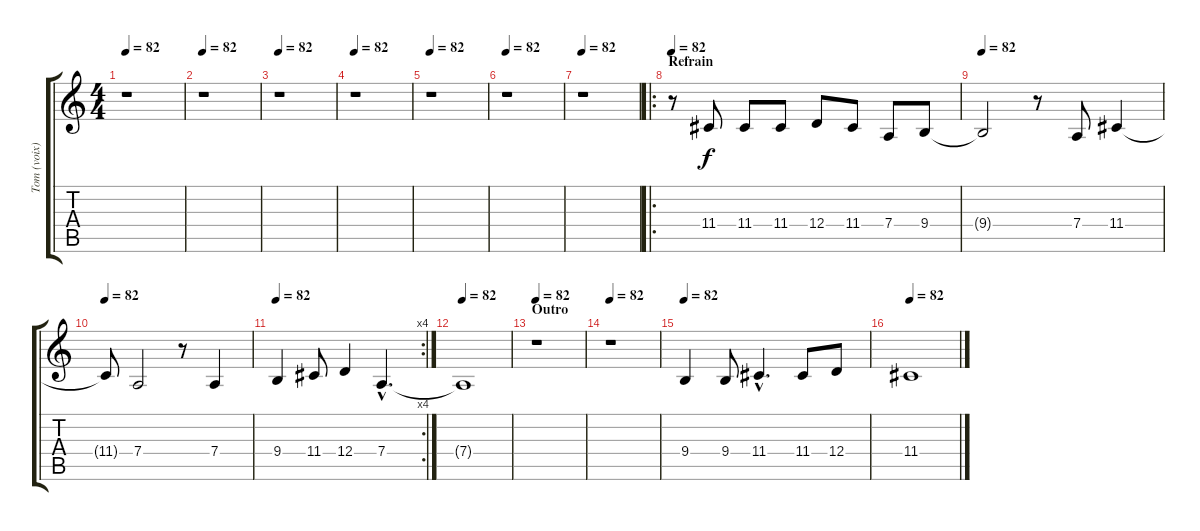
\track ("Tom (voix)" "Tom (voix)") {instrument lead2sawtooth}
\staff {score tabs}
\tuning (E4 B3 G3 D3 A2 E2) {hide}
\ts (4 4)
\tempo 82
\clef g2
\ks c
r.1{dy f} |
\tempo 82
r.1 |
\tempo 82
r.1 |
\tempo 82
r.1 |
\tempo 82
r.1 |
\tempo 82
r.1 |
\tempo 82
r.1 |
\ro
\section ("" "Refrain")
\tempo 82
r.8{balance 8} 11.4.8 11.4.8 11.4.8 12.4.8 11.4.8 7.4.8 9.4.8 |
\tempo 82
9.4{t}.2 r.8 7.4.8 11.4.4 |
\tempo 82
11.4{t}.8 7.4.2 r.8 7.4.4 |
\rc 4
\tempo 82
9.4.4 11.4.8 12.4.4 7.4{hac}.4{d} |
\tempo 82
7.4{t}.1 |
\section ("" "Outro")
\tempo 82
r.1 |
\tempo 82
r.1 |
\tempo 82
9.4.4 9.4.8 11.4{hac}.4{d} 11.4.8 12.4.8 |
\tempo 82
11.4.1
